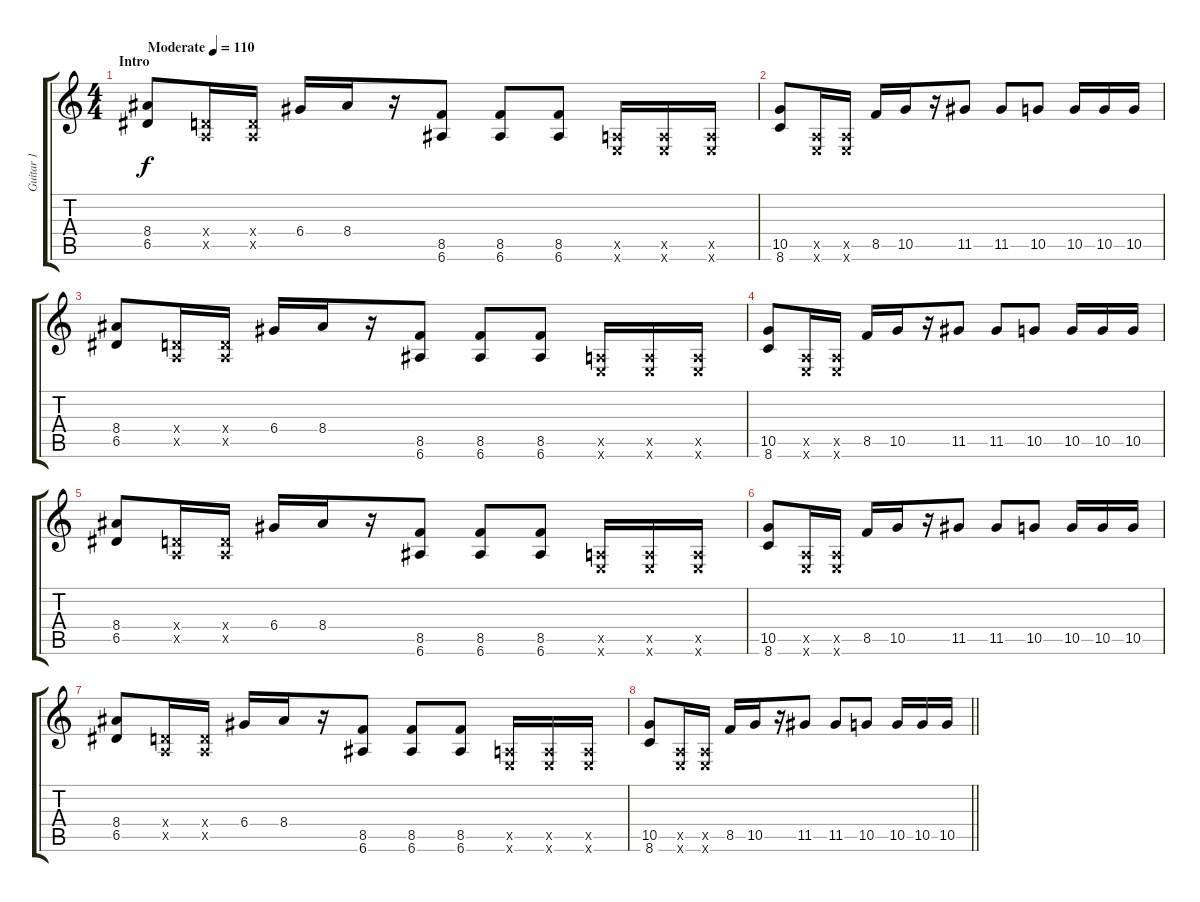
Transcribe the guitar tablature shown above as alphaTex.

\track ("Guitar 1" "Guitar 1") {instrument overdrivenguitar}
\staff {score tabs}
\tuning (E4 B3 G3 D3 A2 E2) {hide}
\ts (4 4)
\section ("" "Intro")
\tempo (110 "Moderate")
\clef g2
\ks c
(8.4 6.5).8{dy f volume 11 balance 0 instrument overdrivenguitar} (0.4{x} 0.5{x}).16 (0.4{x} 0.5{x}).16 6.4.16 8.4.16 r.16 (8.5 6.6).8 (8.5 6.6).8 (8.5 6.6).8 (0.5{x} 0.6{x}).16 (0.5{x} 0.6{x}).16 (0.5{x} 0.6{x}).16 |
(10.5 8.6).8 (0.5{x} 0.6{x}).16 (0.5{x} 0.6{x}).16 8.5.16 10.5.16 r.16 11.5.8 11.5.8 10.5.8 10.5.16 10.5.16 10.5.16 |
(8.4 6.5).8{volume 11 balance 0} (0.4{x} 0.5{x}).16 (0.4{x} 0.5{x}).16 6.4.16 8.4.16 r.16 (8.5 6.6).8 (8.5 6.6).8 (8.5 6.6).8 (0.5{x} 0.6{x}).16 (0.5{x} 0.6{x}).16 (0.5{x} 0.6{x}).16 |
(10.5 8.6).8 (0.5{x} 0.6{x}).16 (0.5{x} 0.6{x}).16 8.5.16 10.5.16 r.16 11.5.8 11.5.8 10.5.8 10.5.16 10.5.16 10.5.16 |
(8.4 6.5).8{volume 11 balance 0} (0.4{x} 0.5{x}).16 (0.4{x} 0.5{x}).16 6.4.16 8.4.16 r.16 (8.5 6.6).8 (8.5 6.6).8 (8.5 6.6).8 (0.5{x} 0.6{x}).16 (0.5{x} 0.6{x}).16 (0.5{x} 0.6{x}).16 |
(10.5 8.6).8 (0.5{x} 0.6{x}).16 (0.5{x} 0.6{x}).16 8.5.16 10.5.16 r.16 11.5.8 11.5.8 10.5.8 10.5.16 10.5.16 10.5.16 |
(8.4 6.5).8{volume 11 balance 0} (0.4{x} 0.5{x}).16 (0.4{x} 0.5{x}).16 6.4.16 8.4.16 r.16 (8.5 6.6).8 (8.5 6.6).8 (8.5 6.6).8 (0.5{x} 0.6{x}).16 (0.5{x} 0.6{x}).16 (0.5{x} 0.6{x}).16 |
\barLineRight lightlight
(10.5 8.6).8 (0.5{x} 0.6{x}).16 (0.5{x} 0.6{x}).16 8.5.16 10.5.16 r.16 11.5.8 11.5.8 10.5.8 10.5.16 10.5.16 10.5.16
